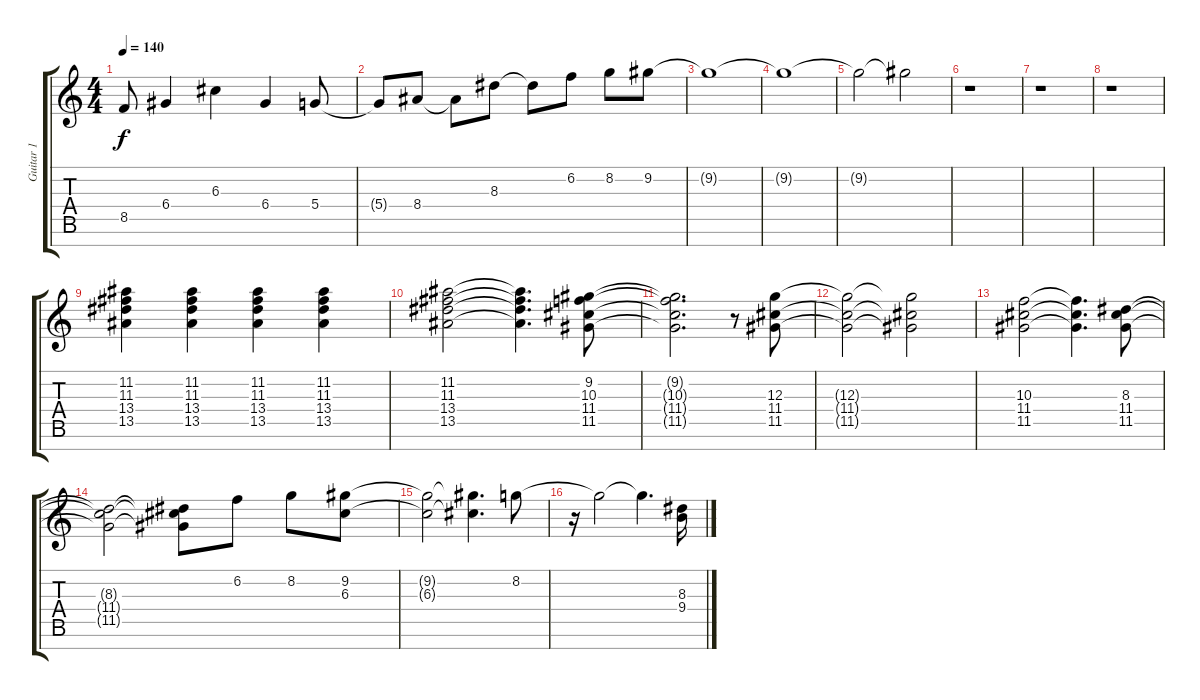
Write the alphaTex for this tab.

\track ("Guitar 1" "Guitar 1") {instrument electricguitarmuted}
\staff {score tabs}
\tuning (E4 B3 G3 D3 A2 E2 B1) {hide}
\ts (4 4)
\tempo 140
\clef g2
\ks c
8.5{t}.8{dy f} 6.4.4 6.3.4 6.4.4 5.4.8 |
5.4{t}.8 8.4.8 8.4{t}.8 8.3.8 8.3{t}.8 6.2.8 8.2.8 9.2.8 |
9.2{t}.1 |
9.2{t}.1 |
9.2{t}.2 9.2{t}.2 |
r.1 |
r.1 |
r.1 |
(11.2 11.3 13.4 13.5).4{volume 11} (11.2 11.3 13.4 13.5).4 (11.2 11.3 13.4 13.5).4 (11.2 11.3 13.4 13.5).4 |
(11.2 11.3 13.4 13.5).2 (11.2{t} 11.3{t} 13.4{t} 13.5{t}).4{d} (9.2 10.3 11.4 11.5).8 |
(9.2{t} 10.3{t} 11.4{t} 11.5{t}).2{d} r.8 (12.3 11.4 11.5).8 |
(12.3{t} 11.4{t} 11.5{t}).2 (12.3{t} 11.4{t} 11.5{t}).2 |
(10.3 11.4 11.5).2 (10.3{t} 11.4{t} 11.5{t}).4{d} (8.3 11.4 11.5).8 |
(8.3{t} 11.4{t} 11.5{t}).2 (8.3{t} 11.4{t} 11.5{t}).8 6.2.8 8.2.8 (9.2 6.3).8 |
(9.2{t} 6.3{t}).2 (9.2{t} 6.3{t}).4{d} 8.2.8 |
r.16 8.2{t}.2 8.2{t}.4{d} (8.3 9.4).16
